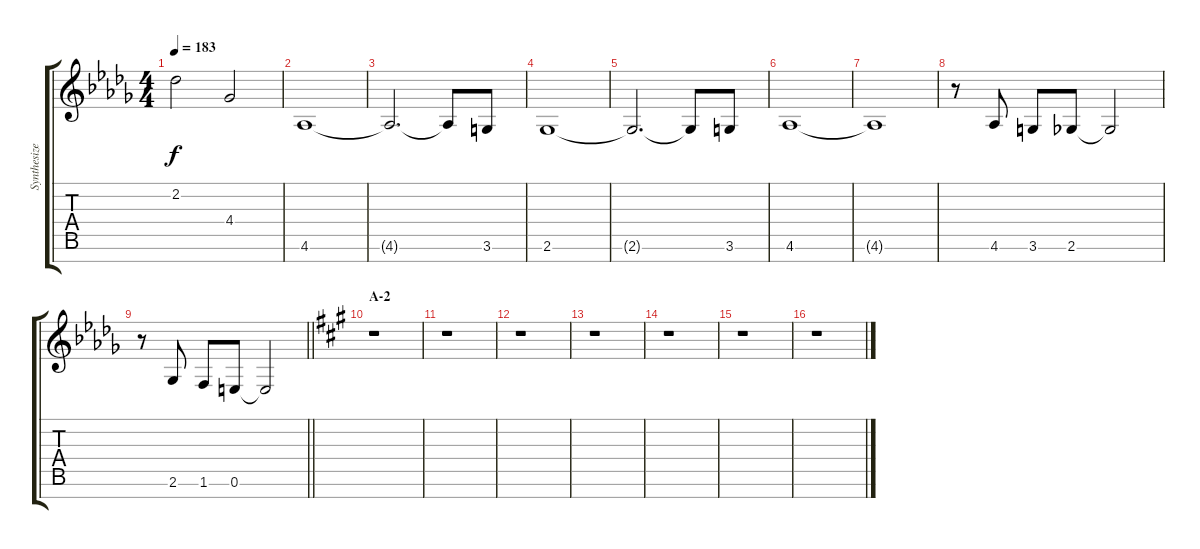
\track ("Synthesizer" "Synthesize") {instrument lead1square}
\staff {score tabs}
\tuning (E5 B4 G4 D4 A3 E3 B2) {hide}
\ts (4 4)
\tempo 183
\clef g2
\ks db
2.2{t}.2{dy f} 4.4.2 |
4.6.1 |
4.6{t}.2{d} 4.6{t}.8 3.6.8 |
2.6.1 |
2.6{t}.2{d} 2.6{t}.8 3.6.8 |
4.6.1 |
4.6{t}.1 |
r.8 4.6.8 3.6.8 2.6.8 2.6{t}.2 |
\barLineRight lightlight
r.8 2.6.8 1.6.8 0.6.8 0.6{t}.2 |
\section ("" "A-2")
\ks a
r.1 |
r.1 |
r.1 |
r.1 |
r.1 |
r.1 |
r.1
